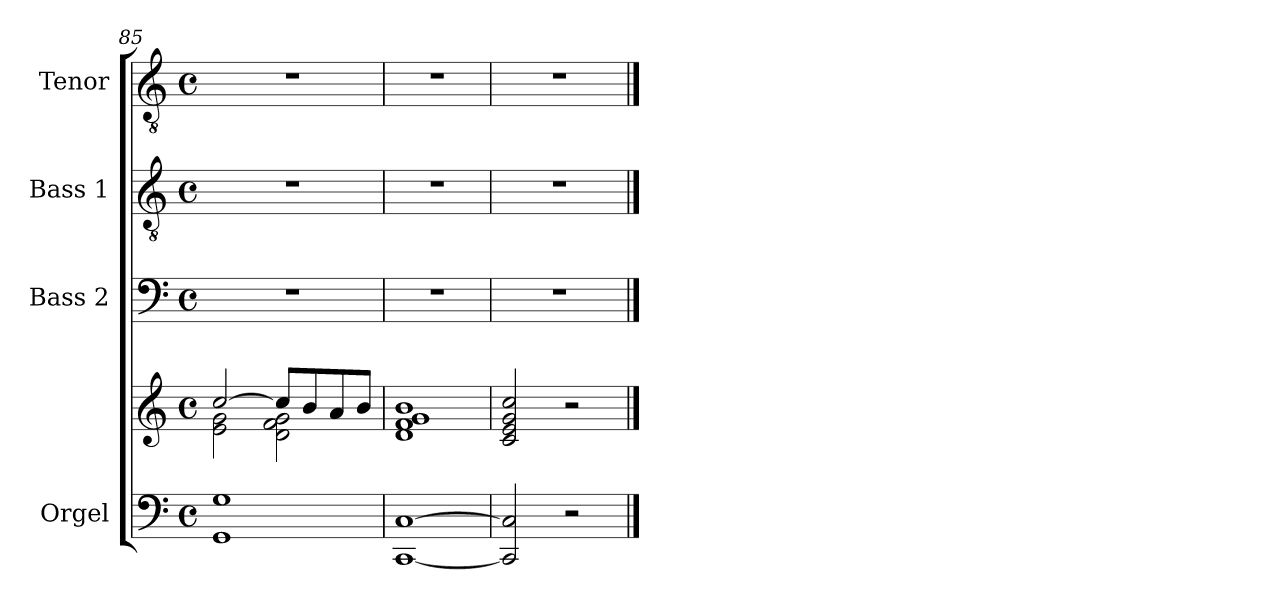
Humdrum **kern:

**kern	**kern	**kern	**kern	**kern
*part4	*part4	*part3	*part2	*part1
*staff5	*staff4	*staff3	*staff2	*staff1
*I"Orgel	*	*I"Bass 2	*I"Bass 1	*I"Tenor
*I'Org.	*	*I'B. 2	*I'B. 1	*I'T.
*clefF4	*clefG2	*clefF4	*clefGv2	*clefGv2
*k[]	*k[]	*k[]	*k[]	*k[]
*C:	*C:	*C:	*C:	*C:
*M4/4	*M4/4	*M4/4	*M4/4	*M4/4
*met(c)	*met(c)	*met(c)	*met(c)	*met(c)
=85	=85	=85	=85	=85
*	*^	*	*	*
1GG 1G	[>2cc/	2e\ 2g\	1r	1r	1r
.	8cc/L]	2d\ 2f\ 2g\	.	.	.
.	8b/	.	.	.	.
.	8a/	.	.	.	.
.	8b/J	.	.	.	.
*	*v	*v	*	*	*
=86	=86	=86	=86	=86
[1CC [1C	1d 1f 1g 1b	1r	1r	1r
=87	=87	=87	=87	=87
2CC/] 2C/]	2c/ 2e/ 2g/ 2cc/	1r	1r	1r
2r	2r	.	.	.
==	==	==	==	==
*-	*-	*-	*-	*-
